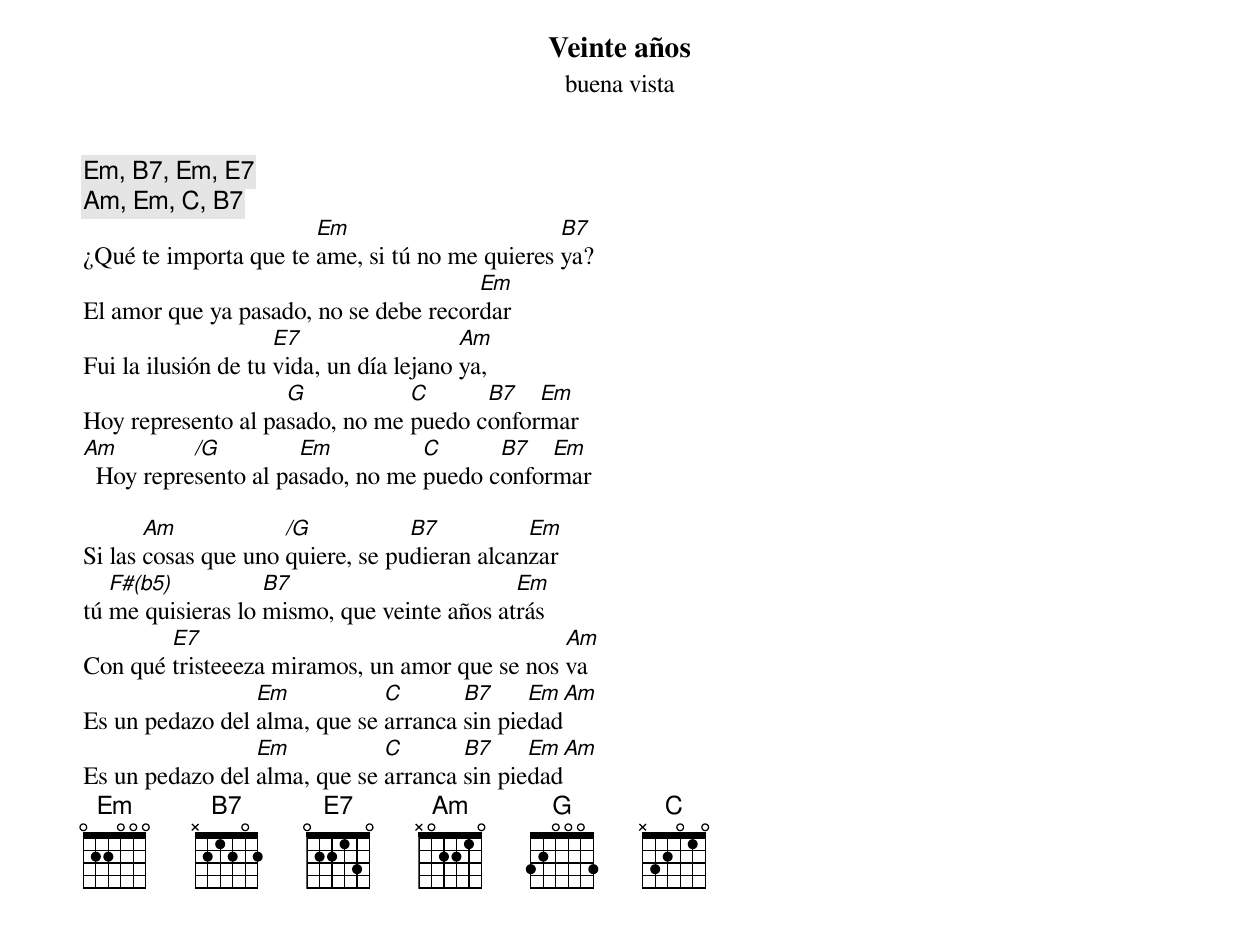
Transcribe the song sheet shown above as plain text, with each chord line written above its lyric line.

Veinte años
buena vista

Em, B7, Em, E7
Am, Em, C, B7
                       Em                       B7
¿Qué te importa que te ame, si tú no me quieres ya?
                                       Em
El amor que ya pasado, no se debe recordar
                     E7                  Am
Fui la ilusión de tu vida, un día lejano ya,
                    G           C      B7   Em
Hoy represento al pasado, no me puedo conformar
Am         /G         Em          C      B7   Em
  Hoy represento al pasado, no me puedo conformar

       Am            /G           B7          Em
Si las cosas que uno quiere, se pudieran alcanzar
   F#(b5)          B7                       Em
tú me quisieras lo mismo, que veinte años atrás
        E7                                     Am
Con qué tristeeeza miramos, un amor que se nos va
                 Em           C       B7     Em     Am
Es un pedazo del alma, que se arranca sin piedad
                 Em           C       B7     Em     Am
Es un pedazo del alma, que se arranca sin piedad
